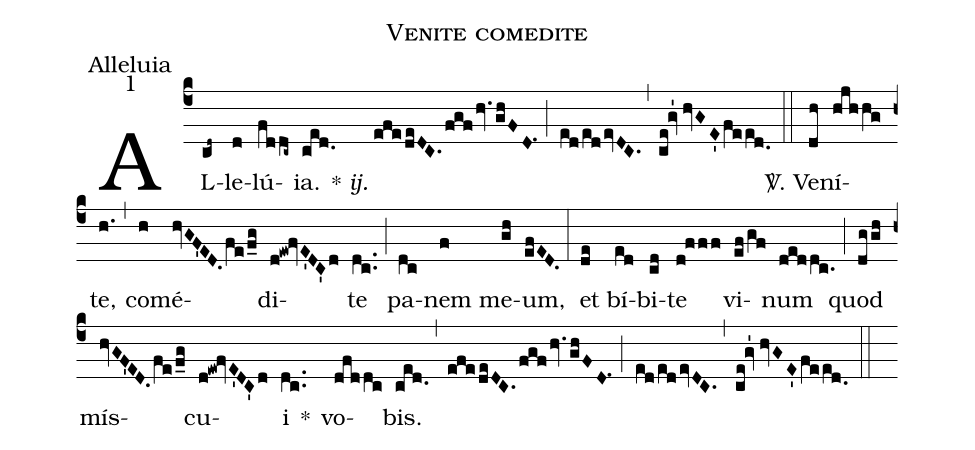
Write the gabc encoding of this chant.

name: Venite comedite;
office-part: Alleluia;
mode: 1;
%%
(c4) AL(cd~)le(d)lú(fddc~)ia.(ced.) {*} <i>ij.</i>() (efe/deDC./fgf/hv.ghFD.1) (;) (ed/ed/evDC.) (,) (ce!gv'1//hvGE'/feed.0) (::)
<sp>V/</sp>. Ve(dh)ní(hjhhg)te,(h.) (,) com(h)é(hvGF'ED./fe/f_g)di(d!ew!fvE'DC'd)te(dc..) (;) pa(dc)nem(f) me(gh)um,(efED.) (:)
et(de) bí(ed)bi(cd)te(d!fff) vi(ef/gf)num(deddc.) (;) quod(dggh) mís(hvGF'ED./fe/f_g)cu(d!ew!fvE'DC'd)i(dc..) *() vo(dfddc)bis.(ced.) (,) (efe/deDC./fgf/hv.ghFD.1) (;) (ed/ed/evDC.) (,) (ce!gv'1//hvGE'/feed.0) (::)
